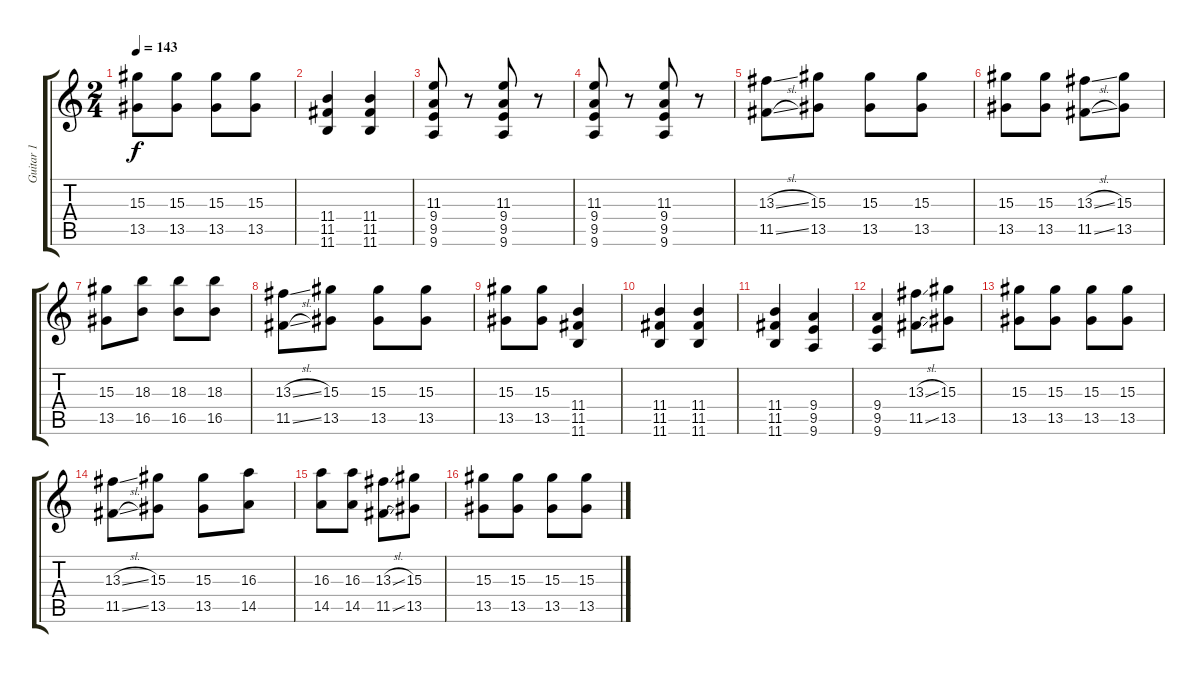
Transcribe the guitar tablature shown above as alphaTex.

\track ("Guitar 1" "Guitar 1") {instrument overdrivenguitar}
\staff {score tabs}
\tuning (D4 A3 F3 C3 G2 C2) {hide}
\ts (2 4)
\tempo 143
\clef g2
\ks c
(15.3 13.5).8{dy f} (15.3 13.5).8 (15.3 13.5).8 (15.3 13.5).8 |
(11.4 11.5 11.6).4 (11.4 11.5 11.6).4 |
(11.3 9.4 9.5 9.6).8 r.8 (11.3 9.4 9.5 9.6).8 r.8 |
(11.3 9.4 9.5 9.6).8 r.8 (11.3 9.4 9.5 9.6).8 r.8 |
(13.3{sl} 11.5{sl}).8{instrument distortionguitar} (15.3 13.5).8 (15.3 13.5).8 (15.3 13.5).8 |
(15.3 13.5).8 (15.3 13.5).8 (13.3{sl} 11.5{sl}).8 (15.3 13.5).8 |
(15.3 13.5).8 (18.3 16.5).8 (18.3 16.5).8 (18.3 16.5).8 |
(13.3{sl} 11.5{sl}).8 (15.3 13.5).8 (15.3 13.5).8 (15.3 13.5).8 |
(15.3 13.5).8 (15.3 13.5).8 (11.4 11.5 11.6).4 |
(11.4 11.5 11.6).4 (11.4 11.5 11.6).4 |
(11.4 11.5 11.6).4 (9.4 9.5 9.6).4 |
(9.4 9.5 9.6).4 (13.3{sl} 11.5{sl}).8 (15.3 13.5).8 |
(15.3 13.5).8 (15.3 13.5).8 (15.3 13.5).8 (15.3 13.5).8 |
(13.3{sl} 11.5{sl}).8 (15.3 13.5).8 (15.3 13.5).8 (16.3 14.5).8 |
(16.3 14.5).8 (16.3 14.5).8 (13.3{sl} 11.5{sl}).8 (15.3 13.5).8 |
(15.3 13.5).8 (15.3 13.5).8 (15.3 13.5).8 (15.3 13.5).8
